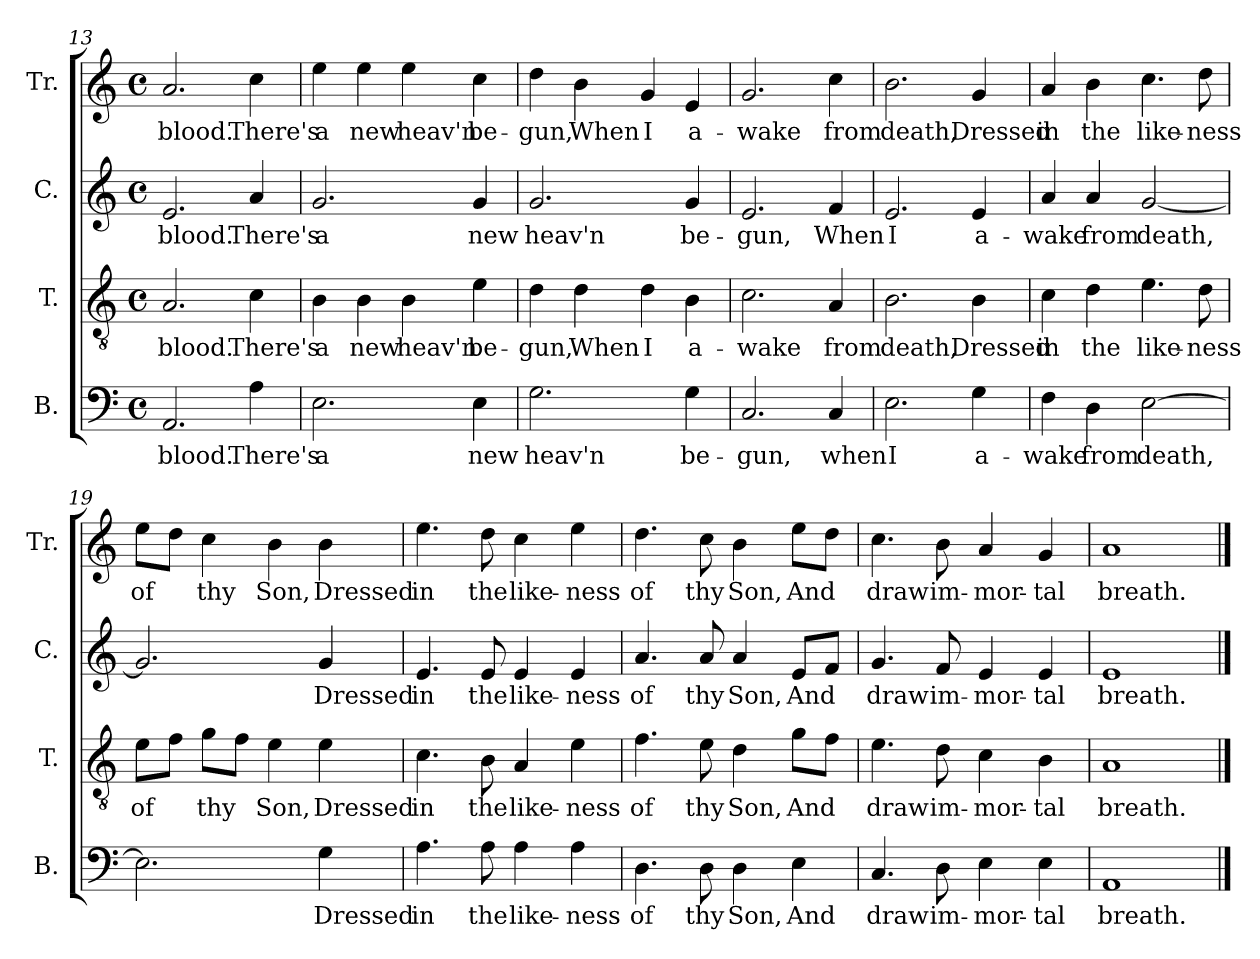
**kern	**text	**kern	**text	**kern	**text	**kern	**text
*part4	*part4	*part3	*part3	*part2	*part2	*part1	*part1
*staff4	*staff4	*staff3	*staff3	*staff2	*staff2	*staff1	*staff1
*I"B.	*	*I"T.	*	*I"C.	*	*I"Tr.	*
*I'B.	*	*I'T.	*	*I'C.	*	*I'Tr.	*
*clefF4	*	*clefGv2	*	*clefG2	*	*clefG2	*
*k[]	*	*k[]	*	*k[]	*	*k[]	*
*M4/4	*	*M4/4	*	*M4/4	*	*M4/4	*
*met(c)	*	*met(c)	*	*met(c)	*	*met(c)	*
=13	=13	=13	=13	=13	=13	=13	=13
!	!LO:LY:b	!	!LO:LY:b	!	!LO:LY:b	!	!LO:LY:b
2.AA/	blood.	2.A/	blood.	2.e/	blood.	2.a/	blood.
!	!LO:LY:b	!	!LO:LY:b	!	!LO:LY:b	!	!LO:LY:b
4A\	There's	4c\	There's	4a/	There's	4cc\	There's
=14	=14	=14	=14	=14	=14	=14	=14
!	!LO:LY:b	!	!LO:LY:b	!	!LO:LY:b	!	!LO:LY:b
2.E\	a	4B\	a	2.g/	a	4ee\	a
!	!	!	!LO:LY:b	!	!	!	!LO:LY:b
.	.	4B\	new	.	.	4ee\	new
!	!	!	!LO:LY:b	!	!	!	!LO:LY:b
.	.	4B\	heav'n	.	.	4ee\	heav'n
!	!LO:LY:b	!	!LO:LY:b	!	!LO:LY:b	!	!LO:LY:b
4E\	new	4e\	be-	4g/	new	4cc\	be-
=15	=15	=15	=15	=15	=15	=15	=15
!	!LO:LY:b	!	!LO:LY:b	!	!LO:LY:b	!	!LO:LY:b
2.G\	heav'n	4d\	-gun,	2.g/	heav'n	4dd\	-gun,
!	!	!	!LO:LY:b	!	!	!	!LO:LY:b
.	.	4d\	When	.	.	4b\	When
!	!	!	!LO:LY:b	!	!	!	!LO:LY:b
.	.	4d\	I	.	.	4g/	I
!	!LO:LY:b	!	!LO:LY:b	!	!LO:LY:b	!	!LO:LY:b
4G\	be-	4B\	a-	4g/	be-	4e/	a-
=16	=16	=16	=16	=16	=16	=16	=16
!	!LO:LY:b	!	!LO:LY:b	!	!LO:LY:b	!	!LO:LY:b
2.C/	-gun,	2.c\	-wake	2.e/	-gun,	2.g/	-wake
!	!LO:LY:b	!	!LO:LY:b	!	!LO:LY:b	!	!LO:LY:b
4C/	when	4A/	from	4f/	When	4cc\	from
=17	=17	=17	=17	=17	=17	=17	=17
!	!LO:LY:b	!	!LO:LY:b	!	!LO:LY:b	!	!LO:LY:b
2.E\	I	2.B\	death,	2.e/	I	2.b\	death,
!	!LO:LY:b	!	!LO:LY:b	!	!LO:LY:b	!	!LO:LY:b
4G\	a-	4B\	Dressed	4e/	a-	4g/	Dressed
=18	=18	=18	=18	=18	=18	=18	=18
!	!LO:LY:b	!	!LO:LY:b	!	!LO:LY:b	!	!LO:LY:b
4F\	-wake	4c\	in	4a/	-wake	4a/	in
!	!LO:LY:b	!	!LO:LY:b	!	!LO:LY:b	!	!LO:LY:b
4D\	from	4d\	the	4a/	from	4b\	the
!	!LO:LY:b	!	!LO:LY:b	!	!LO:LY:b	!	!LO:LY:b
[2E\	death,	4.e\	like-	[2g/	death,	4.cc\	like-
!	!	!	!LO:LY:b	!	!	!	!LO:LY:b
.	.	8d\	-ness	.	.	8dd\	-ness
=19	=19	=19	=19	=19	=19	=19	=19
!	!	!	!LO:LY:b	!	!	!	!LO:LY:b
2.E\]	.	8e\L	of	2.g/]	.	8ee\L	of
.	.	8f\J	.	.	.	8dd\J	.
!	!	!	!LO:LY:b	!	!	!	!LO:LY:b
.	.	8g\L	thy	.	.	4cc\	thy
.	.	8f\J	.	.	.	.	.
!	!	!	!LO:LY:b	!	!	!	!LO:LY:b
.	.	4e\	Son,	.	.	4b\	Son,
!	!LO:LY:b	!	!LO:LY:b	!	!LO:LY:b	!	!LO:LY:b
4G\	Dressed	4e\	Dressed	4g/	Dressed	4b\	Dressed
=20	=20	=20	=20	=20	=20	=20	=20
!	!LO:LY:b	!	!LO:LY:b	!	!LO:LY:b	!	!LO:LY:b
4.A\	in	4.c\	in	4.e/	in	4.ee\	in
!	!LO:LY:b	!	!LO:LY:b	!	!LO:LY:b	!	!LO:LY:b
8A\	the	8B\	the	8e/	the	8dd\	the
!	!LO:LY:b	!	!LO:LY:b	!	!LO:LY:b	!	!LO:LY:b
4A\	like-	4A/	like-	4e/	like-	4cc\	like-
!	!LO:LY:b	!	!LO:LY:b	!	!LO:LY:b	!	!LO:LY:b
4A\	-ness	4e\	-ness	4e/	-ness	4ee\	-ness
=21	=21	=21	=21	=21	=21	=21	=21
!	!LO:LY:b	!	!LO:LY:b	!	!LO:LY:b	!	!LO:LY:b
4.D\	of	4.f\	of	4.a/	of	4.dd\	of
!	!LO:LY:b	!	!LO:LY:b	!	!LO:LY:b	!	!LO:LY:b
8D\	thy	8e\	thy	8a/	thy	8cc\	thy
!	!LO:LY:b	!	!LO:LY:b	!	!LO:LY:b	!	!LO:LY:b
4D\	Son,	4d\	Son,	4a/	Son,	4b\	Son,
!	!LO:LY:b	!	!LO:LY:b	!	!LO:LY:b	!	!LO:LY:b
4E\	And	8g\L	And	8e/L	And	8ee\L	And
.	.	8f\J	.	8f/J	.	8dd\J	.
=22	=22	=22	=22	=22	=22	=22	=22
!	!LO:LY:b	!	!LO:LY:b	!	!LO:LY:b	!	!LO:LY:b
4.C/	draw	4.e\	draw	4.g/	draw	4.cc\	draw
!	!LO:LY:b	!	!LO:LY:b	!	!LO:LY:b	!	!LO:LY:b
8D\	im-	8d\	im-	8f/	im-	8b\	im-
!	!LO:LY:b	!	!LO:LY:b	!	!LO:LY:b	!	!LO:LY:b
4E\	-mor-	4c\	-mor-	4e/	-mor-	4a/	-mor-
!	!LO:LY:b	!	!LO:LY:b	!	!LO:LY:b	!	!LO:LY:b
4E\	-tal	4B\	-tal	4e/	-tal	4g/	-tal
=23	=23	=23	=23	=23	=23	=23	=23
!	!LO:LY:b	!	!LO:LY:b	!	!LO:LY:b	!	!LO:LY:b
1AA	breath.	1A	breath.	1e	breath.	1a	breath.
==	==	==	==	==	==	==	==
*-	*-	*-	*-	*-	*-	*-	*-
